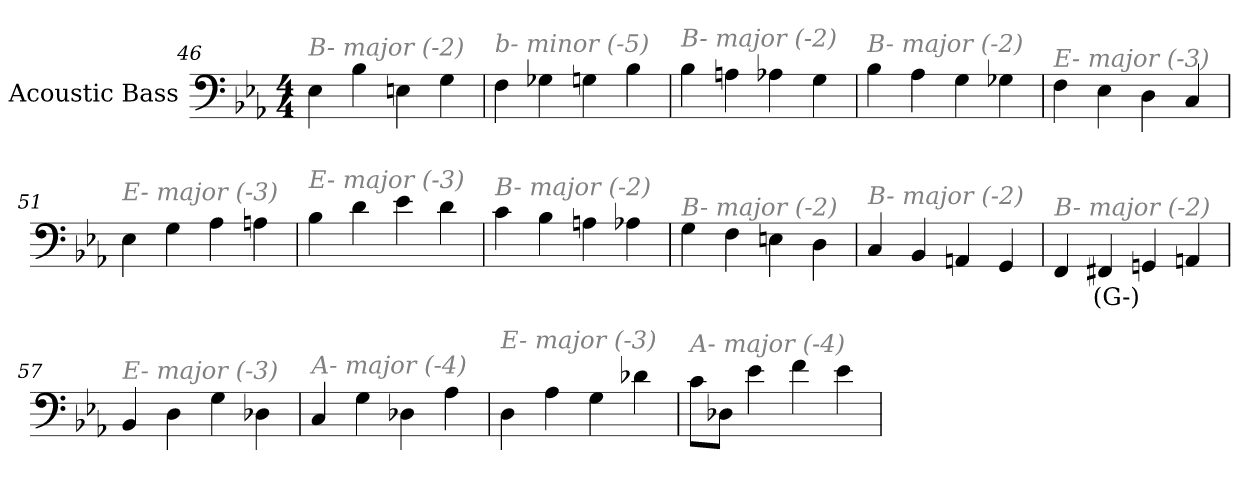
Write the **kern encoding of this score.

**kern	**text
*part1	*part1
*staff1	*staff1
*I"Acoustic Bass	*
*clefF4	*
*ITrd7c12	*
*k[b-e-a-]	*
*E-:	*
*M4/4	*
=46	=46
!LO:TX:i:color=#808080:t=B- major (-2)	!
4EE-	.
4BB-	.
4EEn	.
4GG	.
=47	=47
!LO:TX:i:color=#808080:t=b- minor (-5)	!
4FF	.
4GG-X	.
4GGn	.
4BB-	.
=48	=48
!LO:TX:i:color=#808080:t=B- major (-2)	!
4BB-	.
4AAn	.
4AA-X	.
4GG	.
=49	=49
!LO:TX:i:color=#808080:t=B- major (-2)	!
4BB-	.
4AA-	.
4GG	.
4GG-X	.
=50	=50
!LO:TX:i:color=#808080:t=E- major (-3)	!
4FF	.
4EE-	.
4DD	.
4CC	.
=51	=51
!LO:TX:i:color=#808080:t=E- major (-3)	!
4EE-	.
4GG	.
4AA-	.
4AAn	.
=52	=52
!LO:TX:i:color=#808080:t=E- major (-3)	!
4BB-	.
4D	.
4E-	.
4D	.
=53	=53
!LO:TX:i:color=#808080:t=B- major (-2)	!
4C	.
4BB-	.
4AAn	.
4AA-X	.
=54	=54
!LO:TX:i:color=#808080:t=B- major (-2)	!
4GG	.
4FF	.
4EEn	.
4DD	.
=55	=55
!LO:TX:i:color=#808080:t=B- major (-2)	!
4CC	.
4BBB-	.
4AAAn	.
4GGG	.
=56	=56
!LO:TX:i:color=#808080:t=B- major (-2)	!
4FFF	.
4FFF#Xi	(G-)
4GGGn	.
4AAAn	.
=57	=57
!LO:TX:i:color=#808080:t=E- major (-3)	!
4BBB-	.
4DD	.
4GG	.
4DD-X	.
=58	=58
!LO:TX:i:color=#808080:t=A- major (-4)	!
4CC	.
4GG	.
4DD-X	.
4AA-	.
=59	=59
!LO:TX:i:color=#808080:t=E- major (-3)	!
4DD	.
4AA-	.
4GG	.
4D-X	.
=60	=60
!LO:TX:i:color=#808080:t=A- major (-4)	!
8CL	.
8DD-XJ	.
4E-	.
4F	.
4E-	.
=	=
*-	*-
